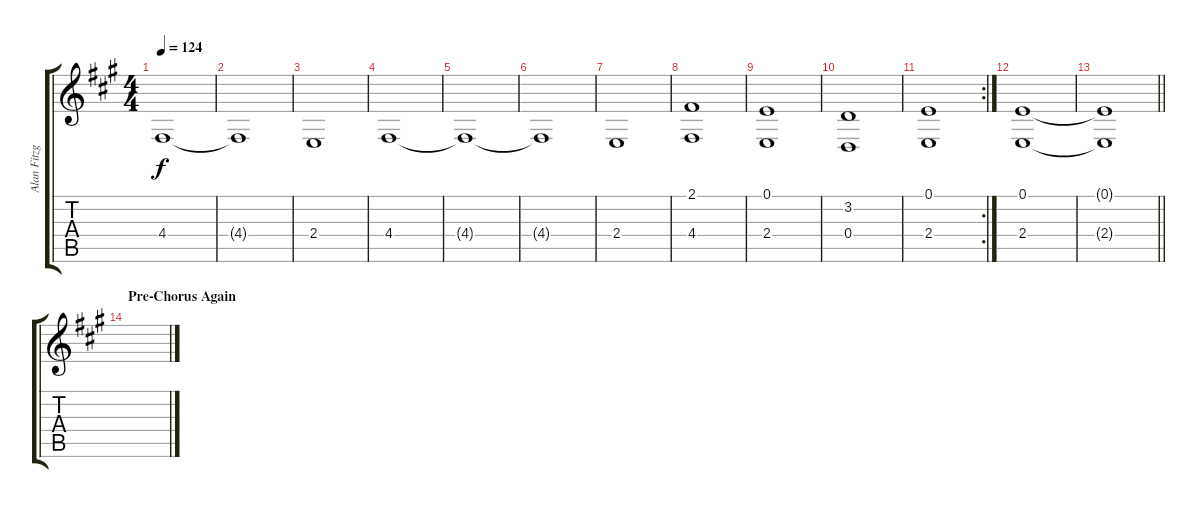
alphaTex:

\track ("Alan Fitzgerald 1" "Alan Fitzg") {instrument stringensemble1}
\staff {score tabs}
\tuning (E4 B3 G3 D3 A2 E2) {hide}
\ts (4 4)
\tempo 124
\clef g2
\ks a
4.4{t}.1{dy f} |
4.4{t}.1 |
2.4.1 |
4.4.1 |
4.4{t}.1 |
4.4{t}.1 |
2.4.1 |
(2.1 4.4).1 |
(0.1 2.4).1 |
(3.2 0.4).1 |
\rc 2
(0.1 2.4).1 |
(0.1 2.4).1 |
\barLineRight lightlight
(0.1{t} 2.4{t}).1 |
\section ("" "Pre-Chorus Again")
